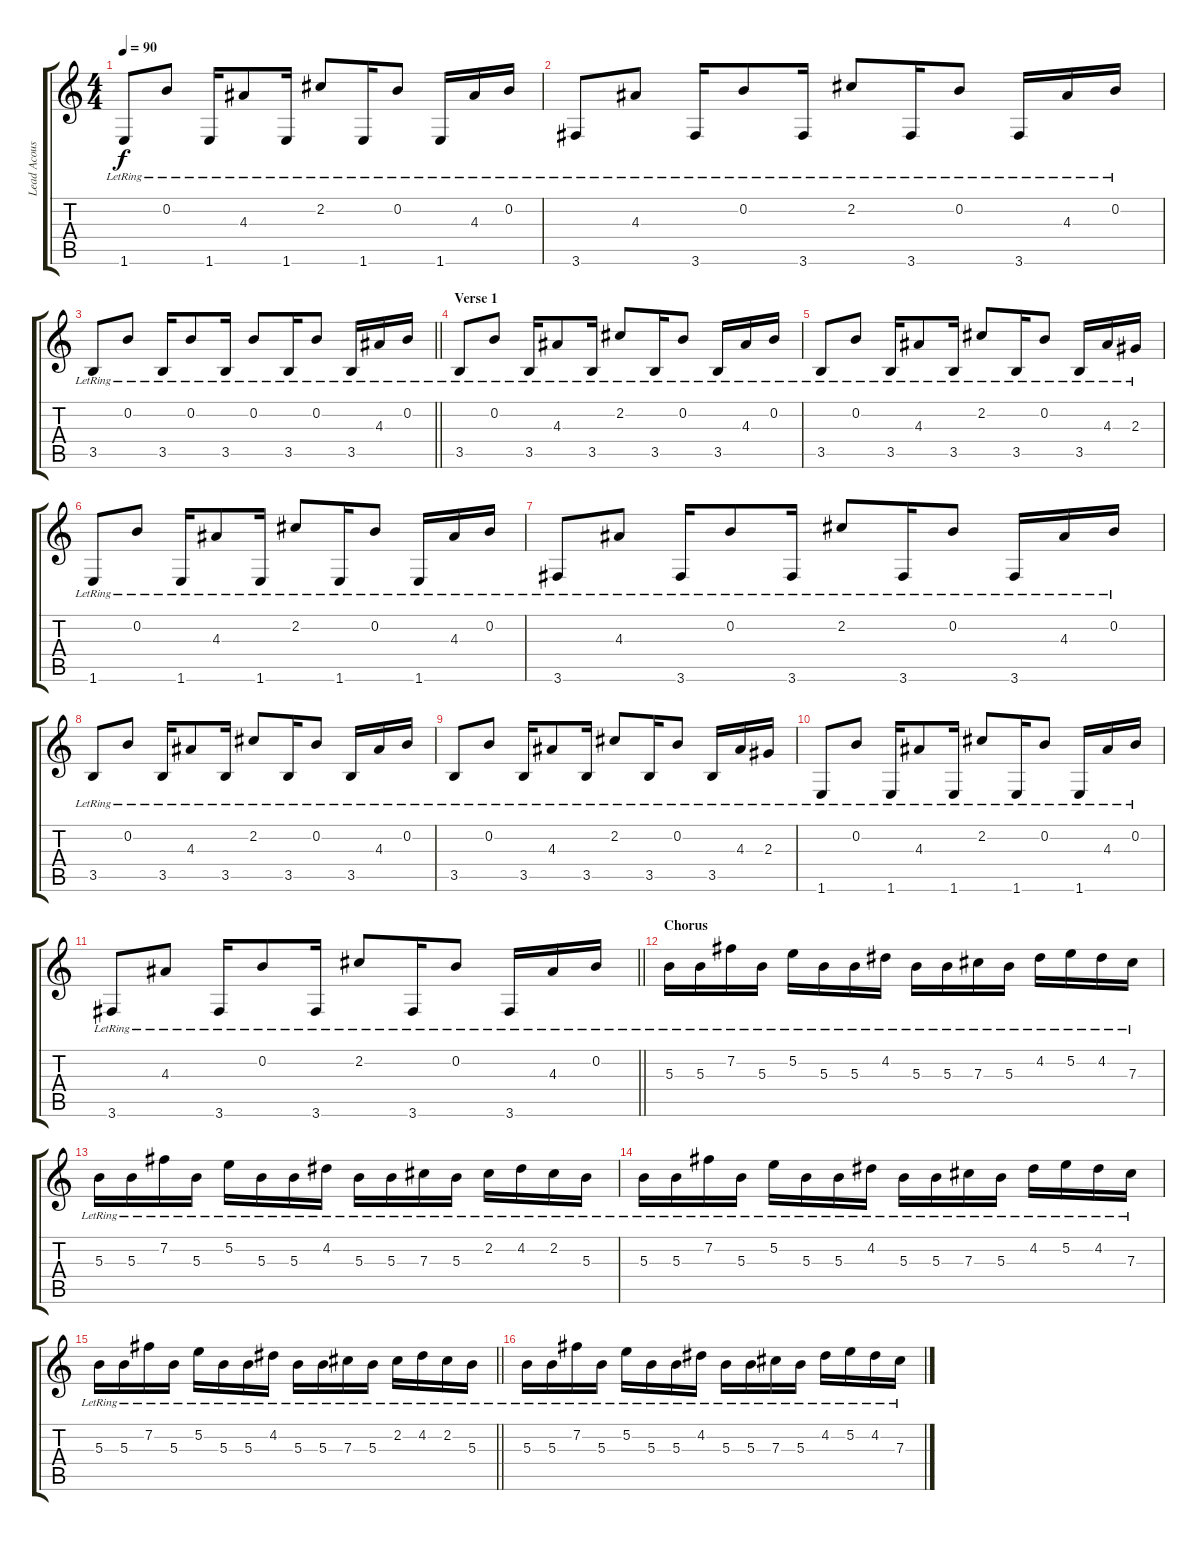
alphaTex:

\track ("Lead Acoustic Guitar" "Lead Acous") {instrument electricguitarjazz}
\staff {score tabs}
\tuning (Eb4 B3 Gb3 Db3 Ab2 Eb2) {hide}
\ts (4 4)
\tempo 90
\clef g2
\ks c
1.6{lr}.8{dy f} 0.2{lr}.8 1.6{lr}.16 4.3{lr}.8 1.6{lr}.16 2.2{lr}.8 1.6{lr}.16 0.2{lr}.8 1.6{lr}.16 4.3{lr}.16 0.2{lr}.16 |
3.6{lr}.8 4.3{lr}.8 3.6{lr}.16 0.2{lr}.8 3.6{lr}.16 2.2{lr}.8 3.6{lr}.16 0.2{lr}.8 3.6{lr}.16 4.3{lr}.16 0.2{lr}.16 |
\barLineRight lightlight
3.5{lr}.8 0.2{lr}.8 3.5{lr}.16 0.2{lr}.8 3.5{lr}.16 0.2{lr}.8 3.5{lr}.16 0.2{lr}.8 3.5{lr}.16 4.3{lr}.16 0.2{lr}.16 |
\section ("" "Verse 1")
3.5{lr}.8 0.2{lr}.8 3.5{lr}.16 4.3{lr}.8 3.5{lr}.16 2.2{lr}.8 3.5{lr}.16 0.2{lr}.8 3.5{lr}.16 4.3{lr}.16 0.2{lr}.16 |
3.5{lr}.8 0.2{lr}.8 3.5{lr}.16 4.3{lr}.8 3.5{lr}.16 2.2{lr}.8 3.5{lr}.16 0.2{lr}.8 3.5{lr}.16 4.3{lr}.16 2.3{lr}.16 |
1.6{lr}.8 0.2{lr}.8 1.6{lr}.16 4.3{lr}.8 1.6{lr}.16 2.2{lr}.8 1.6{lr}.16 0.2{lr}.8 1.6{lr}.16 4.3{lr}.16 0.2{lr}.16 |
3.6{lr}.8 4.3{lr}.8 3.6{lr}.16 0.2{lr}.8 3.6{lr}.16 2.2{lr}.8 3.6{lr}.16 0.2{lr}.8 3.6{lr}.16 4.3{lr}.16 0.2{lr}.16 |
3.5{lr}.8 0.2{lr}.8 3.5{lr}.16 4.3{lr}.8 3.5{lr}.16 2.2{lr}.8 3.5{lr}.16 0.2{lr}.8 3.5{lr}.16 4.3{lr}.16 0.2{lr}.16 |
3.5{lr}.8 0.2{lr}.8 3.5{lr}.16 4.3{lr}.8 3.5{lr}.16 2.2{lr}.8 3.5{lr}.16 0.2{lr}.8 3.5{lr}.16 4.3{lr}.16 2.3{lr}.16 |
1.6{lr}.8 0.2{lr}.8 1.6{lr}.16 4.3{lr}.8 1.6{lr}.16 2.2{lr}.8 1.6{lr}.16 0.2{lr}.8 1.6{lr}.16 4.3{lr}.16 0.2{lr}.16 |
\barLineRight lightlight
3.6{lr}.8 4.3{lr}.8 3.6{lr}.16 0.2{lr}.8 3.6{lr}.16 2.2{lr}.8 3.6{lr}.16 0.2{lr}.8 3.6{lr}.16 4.3{lr}.16 0.2{lr}.16 |
\section ("" "Chorus")
5.3{lr}.16 5.3{lr}.16 7.2{lr}.16 5.3{lr}.16 5.2{lr}.16 5.3{lr}.16 5.3{lr}.16 4.2{lr}.16 5.3{lr}.16 5.3{lr}.16 7.3{lr}.16 5.3{lr}.16 4.2{lr}.16 5.2{lr}.16 4.2{lr}.16 7.3{lr}.16 |
5.3{lr}.16 5.3{lr}.16 7.2{lr}.16 5.3{lr}.16 5.2{lr}.16 5.3{lr}.16 5.3{lr}.16 4.2{lr}.16 5.3{lr}.16 5.3{lr}.16 7.3{lr}.16 5.3{lr}.16 2.2{lr}.16 4.2{lr}.16 2.2{lr}.16 5.3{lr}.16 |
5.3{lr}.16 5.3{lr}.16 7.2{lr}.16 5.3{lr}.16 5.2{lr}.16 5.3{lr}.16 5.3{lr}.16 4.2{lr}.16 5.3{lr}.16 5.3{lr}.16 7.3{lr}.16 5.3{lr}.16 4.2{lr}.16 5.2{lr}.16 4.2{lr}.16 7.3{lr}.16 |
\barLineRight lightlight
5.3{lr}.16 5.3{lr}.16 7.2{lr}.16 5.3{lr}.16 5.2{lr}.16 5.3{lr}.16 5.3{lr}.16 4.2{lr}.16 5.3{lr}.16 5.3{lr}.16 7.3{lr}.16 5.3{lr}.16 2.2{lr}.16 4.2{lr}.16 2.2{lr}.16 5.3{lr}.16 |
5.3{lr}.16 5.3{lr}.16 7.2{lr}.16 5.3{lr}.16 5.2{lr}.16 5.3{lr}.16 5.3{lr}.16 4.2{lr}.16 5.3{lr}.16 5.3{lr}.16 7.3{lr}.16 5.3{lr}.16 4.2{lr}.16 5.2{lr}.16 4.2{lr}.16 7.3{lr}.16
